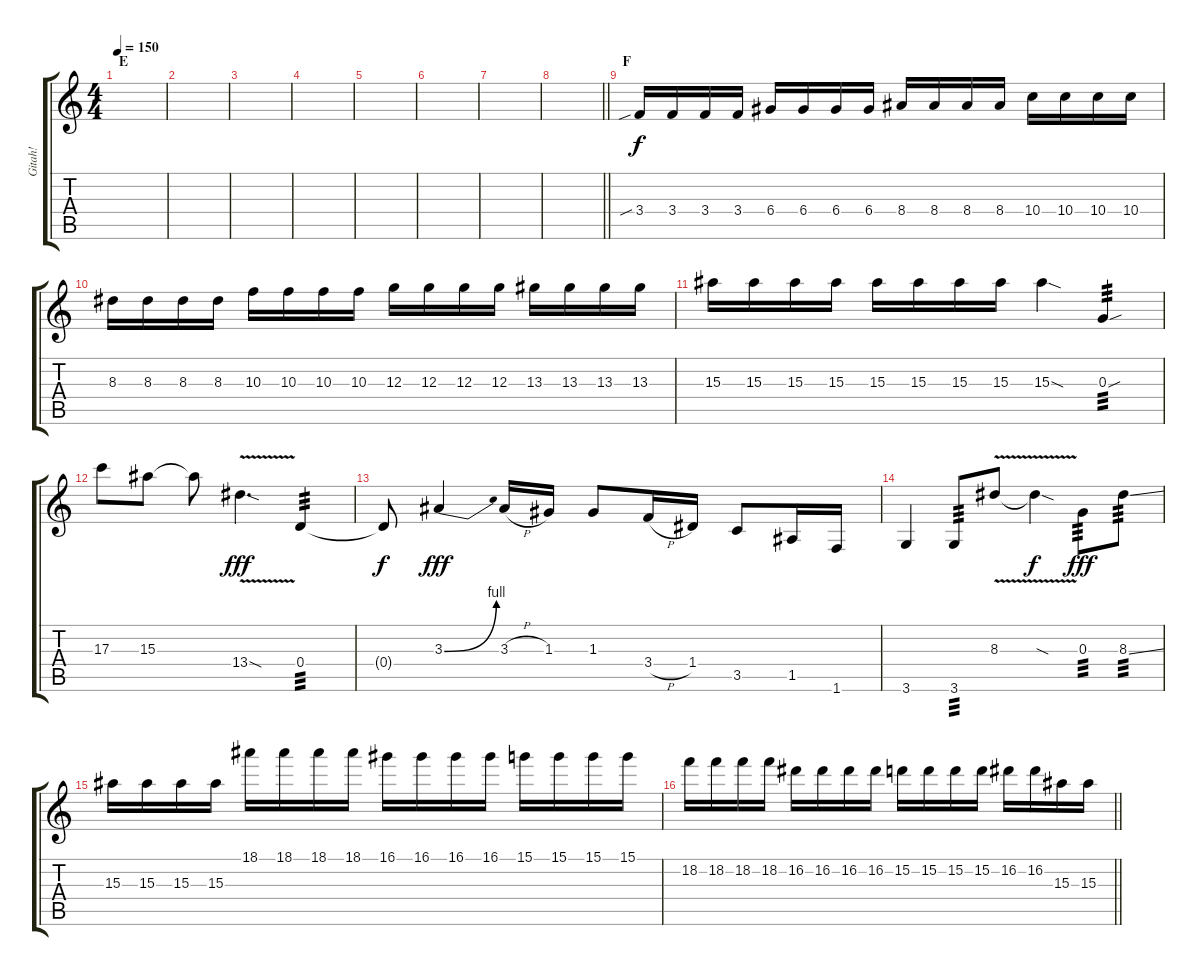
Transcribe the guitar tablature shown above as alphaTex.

\track ("Gitah!" "Gitah!") {instrument overdrivenguitar}
\staff {score tabs}
\tuning (E4 B3 G3 D3 A2 E2) {hide}
\ts (4 4)
\section ("" "E")
\tempo 150
\clef g2
\ks c
|
|
|
|
|
|
|
\barLineRight lightlight
|
\section ("" "F")
3.4{sib}.16 3.4.16 3.4.16 3.4.16 6.4.16 6.4.16 6.4.16 6.4.16 8.4.16 8.4.16 8.4.16 8.4.16 10.4.16 10.4.16 10.4.16 10.4.16 |
8.3.16 8.3.16 8.3.16 8.3.16 10.3.16 10.3.16 10.3.16 10.3.16 12.3.16 12.3.16 12.3.16 12.3.16 13.3.16 13.3.16 13.3.16 13.3.16 |
15.3.16 15.3.16 15.3.16 15.3.16 15.3.16 15.3.16 15.3.16 15.3.16 15.3{sod}.4 0.3{sou}.4{tp 3} |
17.3.8 15.3.8 15.3{t}.8{dy f} 13.4{v sod}.4{d dy fff} 0.4.4{tp 3} |
0.4{t}.8{dy f} 3.3{be (bend 0 0 60 4)}.4{dy fff} 3.3{h}.16 1.3.16 1.3.8 3.4{h}.16 1.4.16 3.5.8 1.5.16 1.6.16 |
3.6.4 3.6.8{tp 3} 8.3{v}.8 8.3{sod t}.4{dy f} 0.3.8{tp 3 dy fff} 8.3{ss}.8{tp 3} |
15.3.16 15.3.16 15.3.16 15.3.16 18.1.16 18.1.16 18.1.16 18.1.16 16.1.16 16.1.16 16.1.16 16.1.16 15.1.16 15.1.16 15.1.16 15.1.16 |
\barLineRight lightlight
18.2.16 18.2.16 18.2.16 18.2.16 16.2.16 16.2.16 16.2.16 16.2.16 15.2.16 15.2.16 15.2.16 15.2.16 16.2.16 16.2.16 15.3.16 15.3.16
